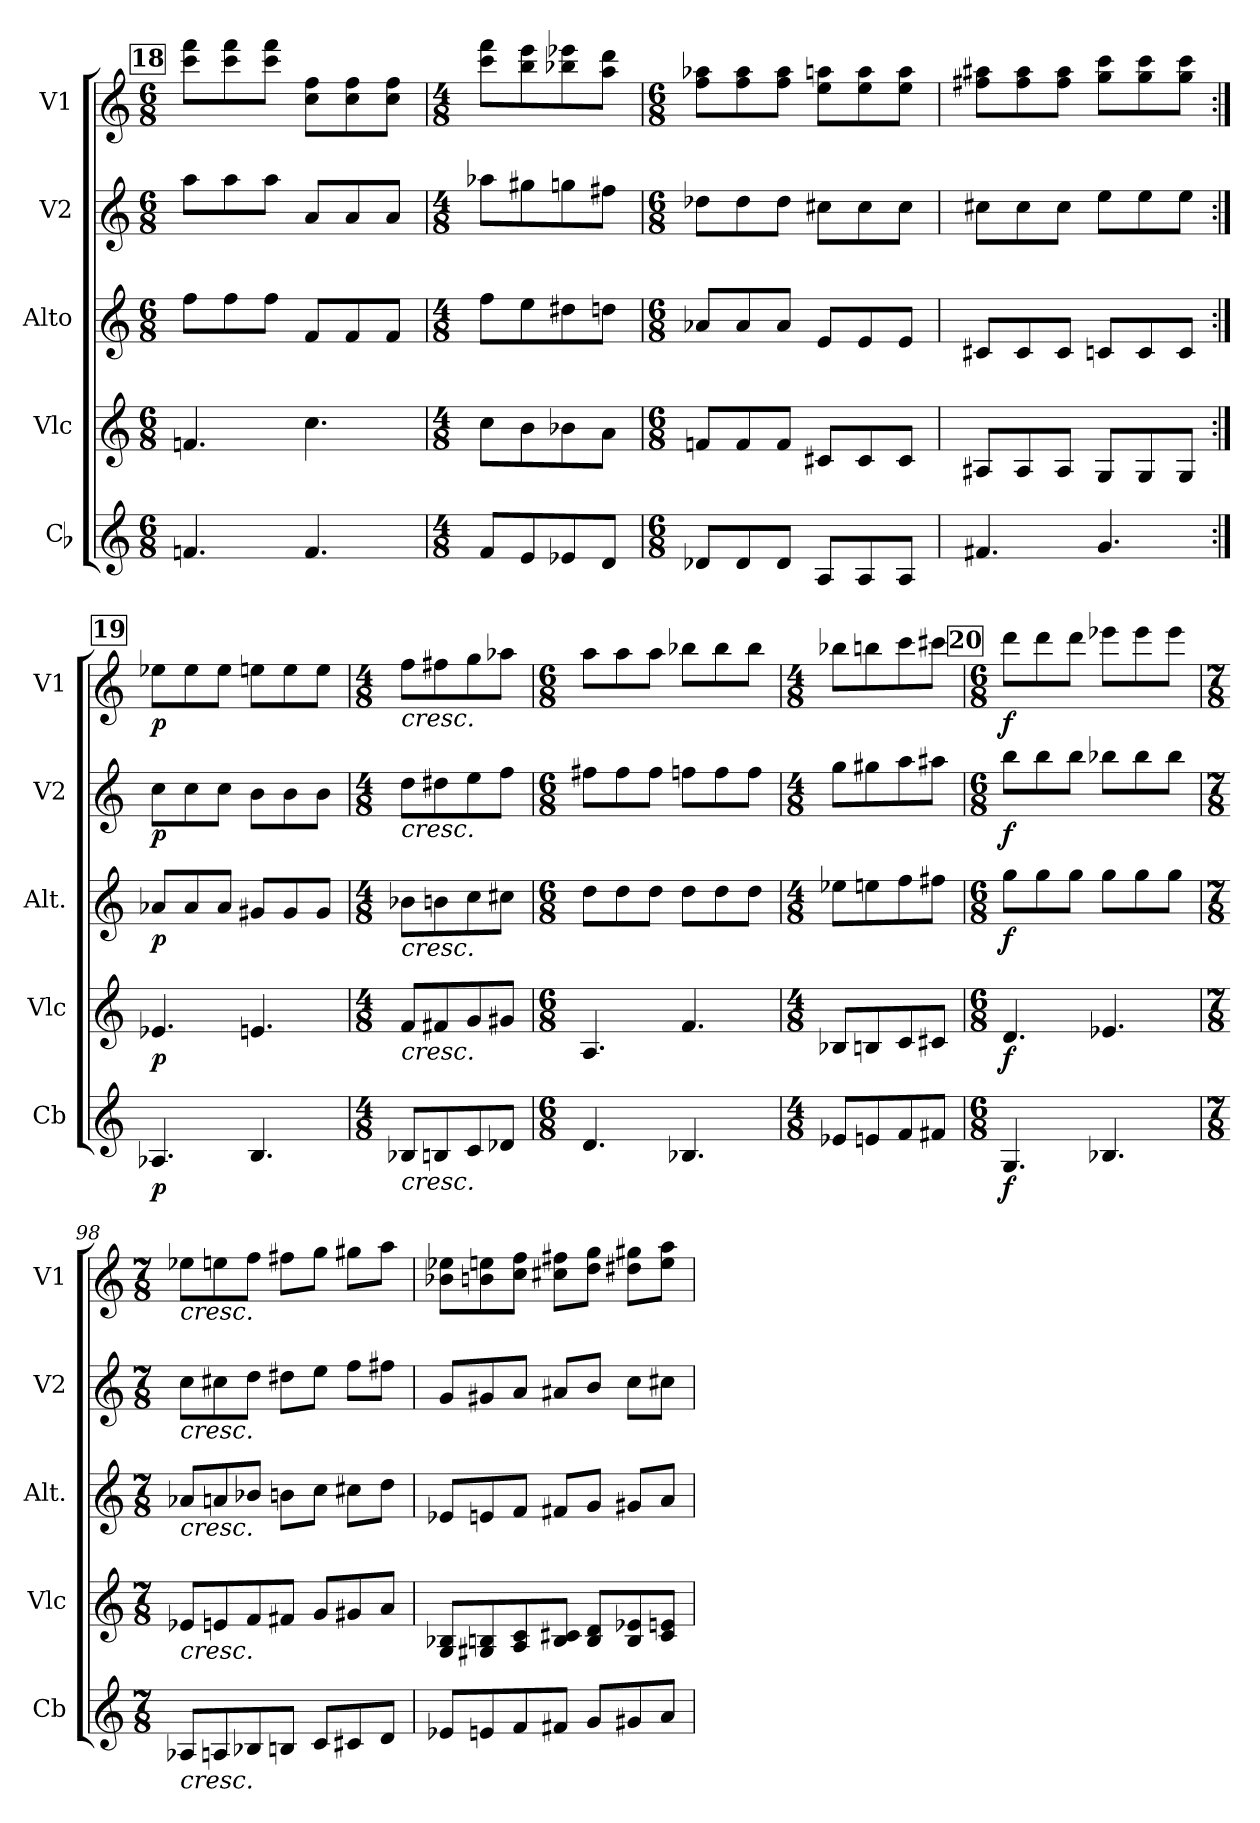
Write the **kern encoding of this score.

**kern	**dynam	**kern	**dynam	**kern	**dynam	**kern	**dynam	**kern	**dynam
*part5	*part5	*part4	*part4	*part3	*part3	*part2	*part2	*part1	*part1
*staff5	*staff5	*staff4	*staff4	*staff3	*staff3	*staff2	*staff2	*staff1	*staff1
*I"Cb	*	*I"Vlc	*	*I"Alto	*	*I"V2	*	*I"V1	*
*I'Cb	*	*I'Vlc	*	*I'Alt.	*	*I'V2	*	*I'V1	*
!!LO:PB:g=z
*clefG2	*	*clefG2	*	*clefG2	*	*clefG2	*	*clefG2	*
*ITrd7c12	*	*	*	*	*	*	*	*	*
*k[]	*	*k[]	*	*k[]	*	*k[]	*	*k[]	*
*M6/8	*	*M6/8	*	*M6/8	*	*M6/8	*	*M6/8	*
!!LO:REH:place=s1:a:B:fs=14:t=18
=89	=89	=89	=89	=89	=89	=89	=89	=89	=89
4.Fn/	.	4.fn/	.	8ff\L	.	8aa\L	.	8ccc\ 8fff\L	.
.	.	.	.	8ff\	.	8aa\	.	8ccc\ 8fff\	.
.	.	.	.	8ff\J	.	8aa\J	.	8ccc\ 8fff\J	.
4.F/	.	4.cc\	.	8f/L	.	8a/L	.	8cc\ 8ff\L	.
.	.	.	.	8f/	.	8a/	.	8cc\ 8ff\	.
.	.	.	.	8f/J	.	8a/J	.	8cc\ 8ff\J	.
=90	=90	=90	=90	=90	=90	=90	=90	=90	=90
*M4/8	*	*M4/8	*	*M4/8	*	*M4/8	*	*M4/8	*
8F/L	.	8cc\L	.	8ff\L	.	8aa-X\L	.	8ccc\ 8fff\L	.
8E/	.	8b\	.	8ee\	.	8gg#X\	.	8bb\ 8eee\	.
8E-X/	.	8b-X\	.	8dd#X\	.	8ggn\	.	8bb-X\ 8eee-X\	.
8D/J	.	8a\J	.	8ddn\J	.	8ff#X\J	.	8aa\ 8ddd\J	.
=91	=91	=91	=91	=91	=91	=91	=91	=91	=91
*M6/8	*	*M6/8	*	*M6/8	*	*M6/8	*	*M6/8	*
8D-X/L	.	8fn/L	.	8a-X/L	.	8dd-X\L	.	8ff\ 8aa-X\L	.
8D-/	.	8f/	.	8a-/	.	8dd-\	.	8ff\ 8aa-\	.
8D-/J	.	8f/J	.	8a-/J	.	8dd-\J	.	8ff\ 8aa-\J	.
8AA/L	.	8c#X/L	.	8e/L	.	8cc#X\L	.	8ee\ 8aan\L	.
8AA/	.	8c#/	.	8e/	.	8cc#\	.	8ee\ 8aa\	.
8AA/J	.	8c#/J	.	8e/J	.	8cc#\J	.	8ee\ 8aa\J	.
=92	=92	=92	=92	=92	=92	=92	=92	=92	=92
4.F#X/	.	8A#X/L	.	8c#X/L	.	8cc#X\L	.	8ff#X\ 8aa#X\L	.
.	.	8A#/	.	8c#/	.	8cc#\	.	8ff#\ 8aa#\	.
.	.	8A#/J	.	8c#/J	.	8cc#\J	.	8ff#\ 8aa#\J	.
4.G/	.	8G/L	.	8cn/L	.	8ee\L	.	8gg\ 8ccc\L	.
.	.	8G/	.	8c/	.	8ee\	.	8gg\ 8ccc\	.
.	.	8G/J	.	8c/J	.	8ee\J	.	8gg\ 8ccc\J	.
!!LO:LB:g=z
!!LO:REH:place=s1:a:B:fs=14:t=19
=93:|!	=93:|!	=93:|!	=93:|!	=93:|!	=93:|!	=93:|!	=93:|!	=93:|!	=93:|!
!	!LO:DY:b	!	!LO:DY:b	!	!LO:DY:b	!	!LO:DY:b	!	!LO:DY:b
4.AA-X/	p	4.e-X/	p	8a-X/L	p	8cc\L	p	8ee-X\L	p
.	.	.	.	8a-/	.	8cc\	.	8ee-\	.
.	.	.	.	8a-/J	.	8cc\J	.	8ee-\J	.
4.BB/	.	4.en/	.	8g#X/L	.	8b\L	.	8een\L	.
.	.	.	.	8g#/	.	8b\	.	8ee\	.
.	.	.	.	8g#/J	.	8b\J	.	8ee\J	.
=94	=94	=94	=94	=94	=94	=94	=94	=94	=94
*M4/8	*	*M4/8	*	*M4/8	*	*M4/8	*	*M4/8	*
!	!	!	!	!	!	!	!	!LO:TX:b:i:t=cresc.	!
!	!	!	!	!	!	!LO:TX:b:i:t=cresc.	!	!	!
!	!	!	!	!LO:TX:b:i:t=cresc.	!	!	!	!	!
!	!	!LO:TX:b:i:t=cresc.	!	!	!	!	!	!	!
!LO:TX:b:i:t=cresc.	!	!	!	!	!	!	!	!	!
8BB-X/L	.	8f/L	.	8b-X\L	.	8dd\L	.	8ff\L	.
8BBn/	.	8f#X/	.	8bn\	.	8dd#X\	.	8ff#X\	.
8C/	.	8g/	.	8cc\	.	8ee\	.	8gg\	.
8D-X/J	.	8g#X/J	.	8cc#X\J	.	8ff\J	.	8aa-X\J	.
=95	=95	=95	=95	=95	=95	=95	=95	=95	=95
*M6/8	*	*M6/8	*	*M6/8	*	*M6/8	*	*M6/8	*
4.D/	.	4.A/	.	8dd\L	.	8ff#X\L	.	8aa\L	.
.	.	.	.	8dd\	.	8ff#\	.	8aa\	.
.	.	.	.	8dd\J	.	8ff#\J	.	8aa\J	.
4.BB-X/	.	4.f/	.	8dd\L	.	8ffn\L	.	8bb-X\L	.
.	.	.	.	8dd\	.	8ff\	.	8bb-\	.
.	.	.	.	8dd\J	.	8ff\J	.	8bb-\J	.
=96	=96	=96	=96	=96	=96	=96	=96	=96	=96
*M4/8	*	*M4/8	*	*M4/8	*	*M4/8	*	*M4/8	*
8E-X/L	.	8B-X/L	.	8ee-X\L	.	8gg\L	.	8bb-X\L	.
8En/	.	8Bn/	.	8een\	.	8gg#X\	.	8bbn\	.
8F/	.	8c/	.	8ff\	.	8aa\	.	8ccc\	.
8F#X/J	.	8c#X/J	.	8ff#X\J	.	8aa#X\J	.	8ccc#X\J	.
!!LO:REH:place=s1:a:B:fs=14:t=20
=97	=97	=97	=97	=97	=97	=97	=97	=97	=97
*M6/8	*	*M6/8	*	*M6/8	*	*M6/8	*	*M6/8	*
!	!LO:DY:b	!	!LO:DY:b	!	!LO:DY:b	!	!LO:DY:b	!	!LO:DY:b
4.GG/	f	4.d/	f	8gg\L	f	8bb\L	f	8ddd\L	f
.	.	.	.	8gg\	.	8bb\	.	8ddd\	.
.	.	.	.	8gg\J	.	8bb\J	.	8ddd\J	.
4.BB-X/	.	4.e-X/	.	8gg\L	.	8bb-X\L	.	8eee-X\L	.
.	.	.	.	8gg\	.	8bb-\	.	8eee-\	.
.	.	.	.	8gg\J	.	8bb-\J	.	8eee-\J	.
!!LO:PB:g=z
=98	=98	=98	=98	=98	=98	=98	=98	=98	=98
*M7/8	*	*M7/8	*	*M7/8	*	*M7/8	*	*M7/8	*
!	!	!	!	!	!	!	!	!LO:TX:b:i:t=cresc.	!
!	!	!	!	!	!	!LO:TX:b:i:t=cresc.	!	!	!
!	!	!	!	!LO:TX:b:i:t=cresc.	!	!	!	!	!
!	!	!LO:TX:b:i:t=cresc.	!	!	!	!	!	!	!
!LO:TX:b:i:t=cresc.	!	!	!	!	!	!	!	!	!
8AA-X/L	.	8e-X/L	.	8a-X/L	.	8cc\L	.	8ee-X\L	.
8AAn/	.	8en/	.	8an/	.	8cc#X\	.	8een\	.
8BB-X/	.	8f/	.	8b-X/J	.	8dd\J	.	8ff\J	.
8BBn/J	.	8f#X/J	.	8bn\L	.	8dd#X\L	.	8ff#X\L	.
8C/L	.	8g/L	.	8cc\J	.	8ee\J	.	8gg\J	.
8C#X/	.	8g#X/	.	8cc#X\L	.	8ff\L	.	8gg#X\L	.
8D/J	.	8a/J	.	8dd\J	.	8ff#X\J	.	8aa\J	.
=99	=99	=99	=99	=99	=99	=99	=99	=99	=99
8E-X/L	.	8G/ 8B-X/L	.	8e-X/L	.	8g/L	.	8b-X\ 8ee-X\L	.
8En/	.	8G#X/ 8Bn/	.	8en/	.	8g#X/	.	8bn\ 8een\	.
8F/	.	8A/ 8c/	.	8f/J	.	8a/J	.	8cc\ 8ff\J	.
8F#X/J	.	8B/ 8c#X/J	.	8f#X/L	.	8a#X/L	.	8cc#X\ 8ff#X\L	.
8G/L	.	8B/ 8d/L	.	8g/J	.	8b/J	.	8dd\ 8gg\J	.
8G#X/	.	8B/ 8e-X/	.	8g#X/L	.	8cc\L	.	8dd#X\ 8gg#X\L	.
8A/J	.	8c#/ 8en/J	.	8a/J	.	8cc#X\J	.	8ee\ 8aa\J	.
=	=	=	=	=	=	=	=	=	=
*-	*-	*-	*-	*-	*-	*-	*-	*-	*-
